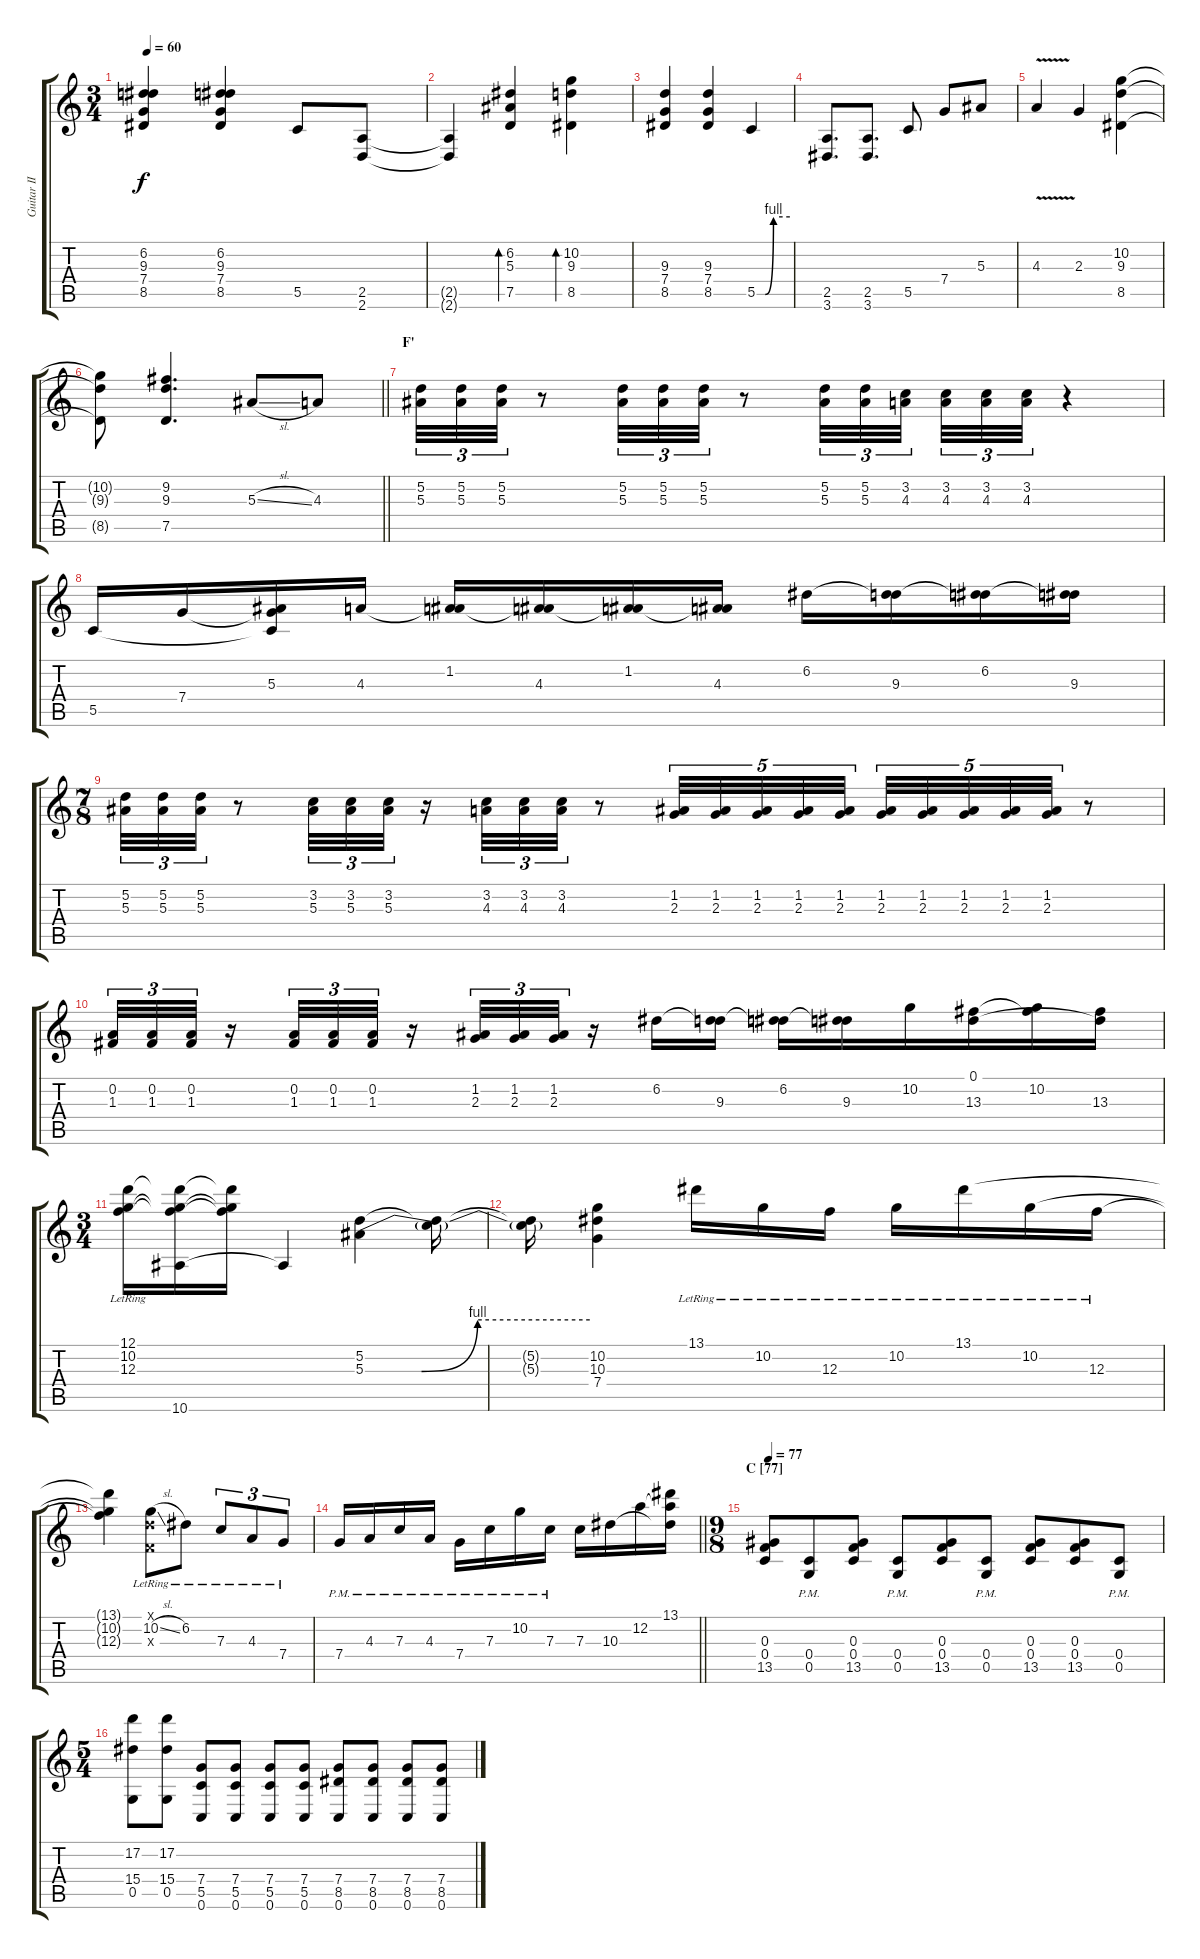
\track ("Guitar II" "Guitar II") {instrument acousticguitarnylon}
\staff {score tabs}
\tuning (D4 A3 F3 C3 G2 C2) {hide}
\ts (3 4)
\tempo 60
\clef g2
\ks c
(6.2 9.3 7.4 8.5).4{dy f} (6.2 9.3 7.4 8.5).4 5.5.8 (2.5 2.6).8 |
(2.5{t} 2.6{t}).4 (6.2 5.3 7.5).4{bd 30} (10.2 9.3 8.5).4{bd 30} |
(9.3 7.4 8.5).4 (9.3 7.4 8.5).4 5.5{be (custom 0 0 15 0 30 4 60 4)}.4 |
(2.5 3.6).8{d} (2.5 3.6).8{d} 5.5.8 7.4.8 5.3.8 |
4.3{v}.4 2.3.4 (10.2 9.3 8.5).4 |
\barLineRight lightlight
(10.2{t} 9.3{t} 8.5{t}).8 (9.2 9.3 7.5).4{d} 5.3{sl}.8 4.3.8 |
\section ("" "F'")
(5.2 5.3).32{tu (3 2)} (5.2 5.3).32{tu (3 2)} (5.2 5.3).32{tu (3 2)} r.8 (5.2 5.3).32{tu (3 2)} (5.2 5.3).32{tu (3 2)} (5.2 5.3).32{tu (3 2)} r.8 (5.2 5.3).32{tu (3 2)} (5.2 5.3).32{tu (3 2)} (3.2 4.3).32{tu (3 2) beam splitsecondary} (3.2 4.3).32{tu (3 2)} (3.2 4.3).32{tu (3 2)} (3.2 4.3).32{tu (3 2)} r.4 |
5.5.16 7.4.16 (5.3 7.4{t} 5.5{t}).16 4.3.16 (1.2 4.3{t}).16 (1.2{t} 4.3).16 (1.2 4.3{t}).16 (1.2{t} 4.3).16 6.2.16 (6.2{t} 9.3).16 (6.2 9.3{t}).16 (6.2{t} 9.3).16 |
\ts (7 8)
(5.2 5.3).32{tu (3 2)} (5.2 5.3).32{tu (3 2)} (5.2 5.3).32{tu (3 2)} r.8 (3.2 5.3).32{tu (3 2)} (3.2 5.3).32{tu (3 2)} (3.2 5.3).32{tu (3 2)} r.16 (3.2 4.3).32{tu (3 2)} (3.2 4.3).32{tu (3 2)} (3.2 4.3).32{tu (3 2)} r.8 (1.2 2.3).32{tu (5 4)} (1.2 2.3).32{tu (5 4)} (1.2 2.3).32{tu (5 4)} (1.2 2.3).32{tu (5 4)} (1.2 2.3).32{tu (5 4)} (1.2 2.3).32{tu (5 4)} (1.2 2.3).32{tu (5 4)} (1.2 2.3).32{tu (5 4)} (1.2 2.3).32{tu (5 4)} (1.2 2.3).32{tu (5 4)} r.8 |
(0.2 1.3).32{tu (3 2)} (0.2 1.3).32{tu (3 2)} (0.2 1.3).32{tu (3 2)} r.16 (0.2 1.3).32{tu (3 2)} (0.2 1.3).32{tu (3 2)} (0.2 1.3).32{tu (3 2)} r.16 (1.2 2.3).32{tu (3 2)} (1.2 2.3).32{tu (3 2)} (1.2 2.3).32{tu (3 2)} r.16 6.2.16 (6.2{t} 9.3).16 (6.2 9.3{t}).16 (6.2{t} 9.3).16 10.2.16 (0.1 13.3).16 (10.2 13.3{t}).16 (0.1{t} 13.3).16 |
\ts (3 4)
(12.1{lr} 10.2 12.3).16{balance 6} (12.1{t} 10.2{t} 12.3{t} 10.6).16 (12.1{t} 10.2{t} 12.3{t}).16 10.6{t}.4 (5.2 5.3{be (custom 0 0 15 0 30 4 60 4)}).4 (5.2{t} 5.3{t}).16 |
(5.2{t} 5.3{t}).16 (10.2 10.3 7.4).4 13.1{lr}.16 10.2{lr}.16 12.3{lr}.16 10.2{lr}.16 13.1{lr}.16 10.2{lr}.16 12.3{lr}.16 |
(13.1{t} 10.2{t} 12.3{t}).4 (0.1{x} 10.2{sl lr} 0.3{x}).8 6.2{lr}.8 7.3{lr}.8{tu (3 2)} 4.3{lr}.8{tu (3 2)} 7.4{lr}.8{tu (3 2)} |
\barLineRight lightlight
7.4{pm}.16 4.3{pm}.16 7.3{pm}.16 4.3{pm}.16 7.4{pm}.16 7.3{pm}.16 10.2{pm}.16 7.3{pm}.16 7.3.16 10.3.16 12.2.16 (13.1 12.2{t} 10.3{t}).16 |
\ts (9 8)
\section ("" "C [77]")
\tempo 77
(0.3 0.4 13.5).8 (0.4{pm} 0.5{pm}).8 (0.3 0.4 13.5).8 (0.4{pm} 0.5{pm}).8 (0.3 0.4 13.5).8 (0.4{pm} 0.5{pm}).8 (0.3 0.4 13.5).8 (0.3 0.4 13.5).8 (0.4{pm} 0.5{pm}).8 |
\ts (5 4)
(17.2 15.4 0.5).8 (17.2 15.4 0.5).8 (7.4 5.5 0.6).8 (7.4 5.5 0.6).8 (7.4 5.5 0.6).8 (7.4 5.5 0.6).8 (7.4 8.5 0.6).8 (7.4 8.5 0.6).8 (7.4 8.5 0.6).8 (7.4 8.5 0.6).8
